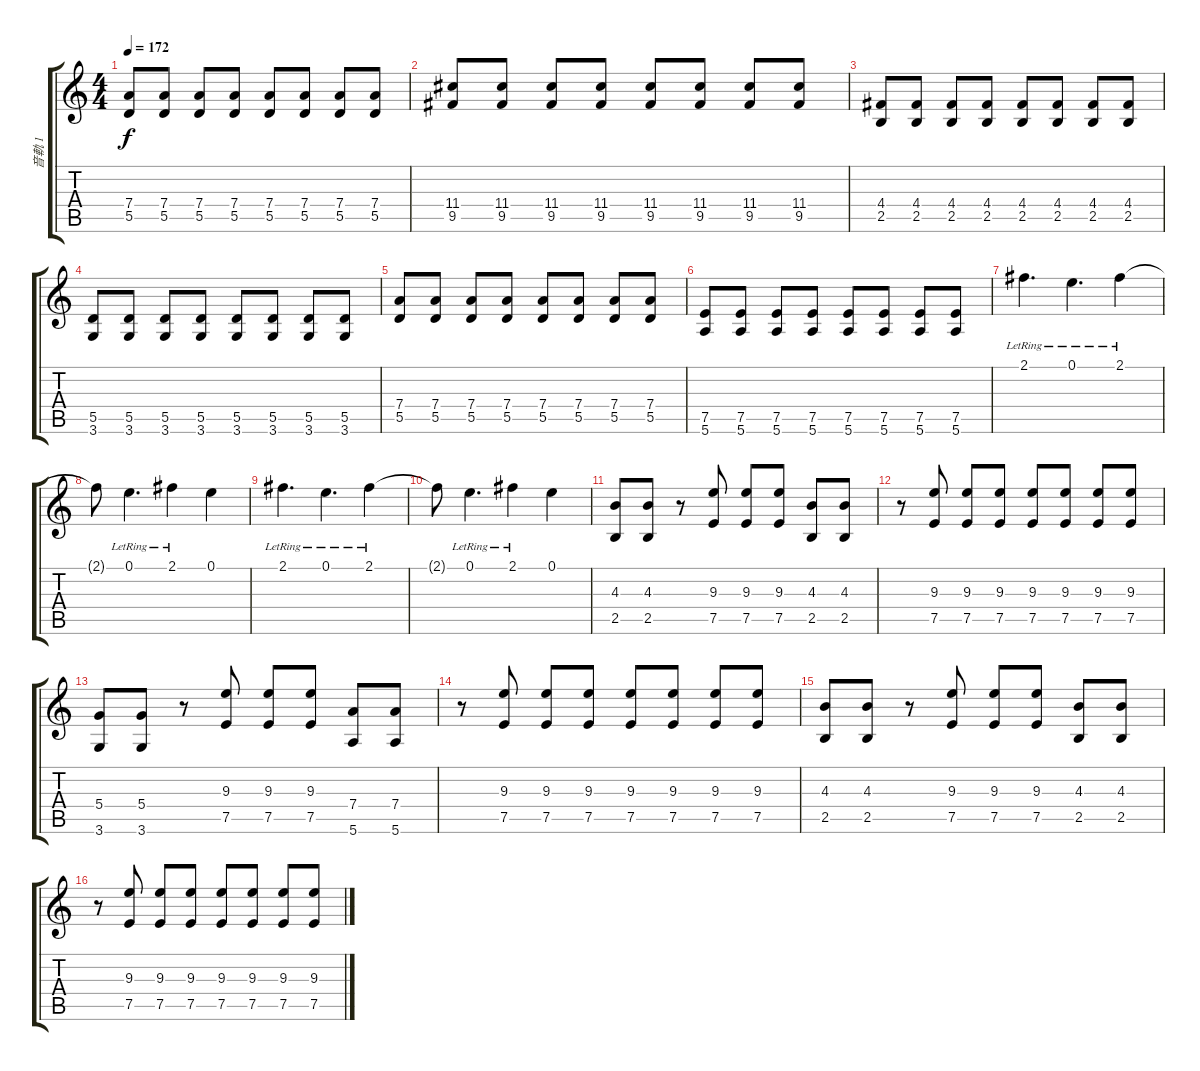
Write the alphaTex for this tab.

\track ("音軌 1" "音軌 1") {instrument overdrivenguitar}
\staff {score tabs}
\tuning (E4 B3 G3 D3 A2 E2) {hide}
\ts (4 4)
\tempo 172
\clef g2
\ks c
(7.4 5.5).8{dy f} (7.4 5.5).8 (7.4 5.5).8 (7.4 5.5).8 (7.4 5.5).8 (7.4 5.5).8 (7.4 5.5).8 (7.4 5.5).8 |
(11.4 9.5).8 (11.4 9.5).8 (11.4 9.5).8 (11.4 9.5).8 (11.4 9.5).8 (11.4 9.5).8 (11.4 9.5).8 (11.4 9.5).8 |
(4.4 2.5).8 (4.4 2.5).8 (4.4 2.5).8 (4.4 2.5).8 (4.4 2.5).8 (4.4 2.5).8 (4.4 2.5).8 (4.4 2.5).8 |
(5.5 3.6).8 (5.5 3.6).8 (5.5 3.6).8 (5.5 3.6).8 (5.5 3.6).8 (5.5 3.6).8 (5.5 3.6).8 (5.5 3.6).8 |
(7.4 5.5).8 (7.4 5.5).8 (7.4 5.5).8 (7.4 5.5).8 (7.4 5.5).8 (7.4 5.5).8 (7.4 5.5).8 (7.4 5.5).8 |
(7.5 5.6).8 (7.5 5.6).8 (7.5 5.6).8 (7.5 5.6).8 (7.5 5.6).8 (7.5 5.6).8 (7.5 5.6).8 (7.5 5.6).8 |
2.1{lr}.4{d instrument electricguitarclean} 0.1{lr}.4{d} 2.1{lr}.4 |
2.1{t}.8 0.1{lr}.4{d} 2.1{lr}.4 0.1.4 |
2.1{lr}.4{d} 0.1{lr}.4{d} 2.1{lr}.4 |
2.1{t}.8 0.1{lr}.4{d} 2.1{lr}.4 0.1.4 |
(4.3 2.5).8{instrument overdrivenguitar} (4.3 2.5).8 r.8 (9.3 7.5).8 (9.3 7.5).8 (9.3 7.5).8 (4.3 2.5).8 (4.3 2.5).8 |
r.8 (9.3 7.5).8 (9.3 7.5).8 (9.3 7.5).8 (9.3 7.5).8 (9.3 7.5).8 (9.3 7.5).8 (9.3 7.5).8 |
(5.4 3.6).8 (5.4 3.6).8 r.8 (9.3 7.5).8 (9.3 7.5).8 (9.3 7.5).8 (7.4 5.6).8 (7.4 5.6).8 |
r.8 (9.3 7.5).8 (9.3 7.5).8 (9.3 7.5).8 (9.3 7.5).8 (9.3 7.5).8 (9.3 7.5).8 (9.3 7.5).8 |
(4.3 2.5).8 (4.3 2.5).8 r.8 (9.3 7.5).8 (9.3 7.5).8 (9.3 7.5).8 (4.3 2.5).8 (4.3 2.5).8 |
r.8 (9.3 7.5).8 (9.3 7.5).8 (9.3 7.5).8 (9.3 7.5).8 (9.3 7.5).8 (9.3 7.5).8 (9.3 7.5).8
